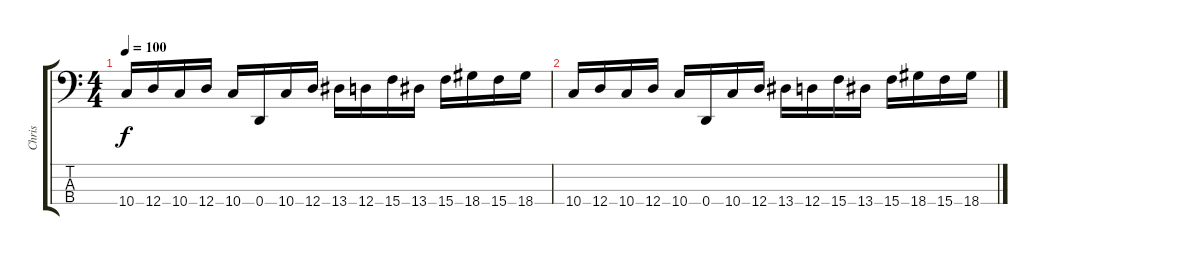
\track ("Chris" "Chris") {instrument distortionguitar}
\staff {score tabs}
\tuning (G2 D2 A1 D1) {hide}
\ts (4 4)
\tempo 100
\clef f4
\ks c
10.4.16{dy f} 12.4.16 10.4.16 12.4.16 10.4.16 0.4.16 10.4.16 12.4.16 13.4.16 12.4.16 15.4.16 13.4.16 15.4.16 18.4.16 15.4.16 18.4.16 |
10.4.16 12.4.16 10.4.16 12.4.16 10.4.16 0.4.16 10.4.16 12.4.16 13.4.16 12.4.16 15.4.16 13.4.16 15.4.16 18.4.16 15.4.16 18.4.16
